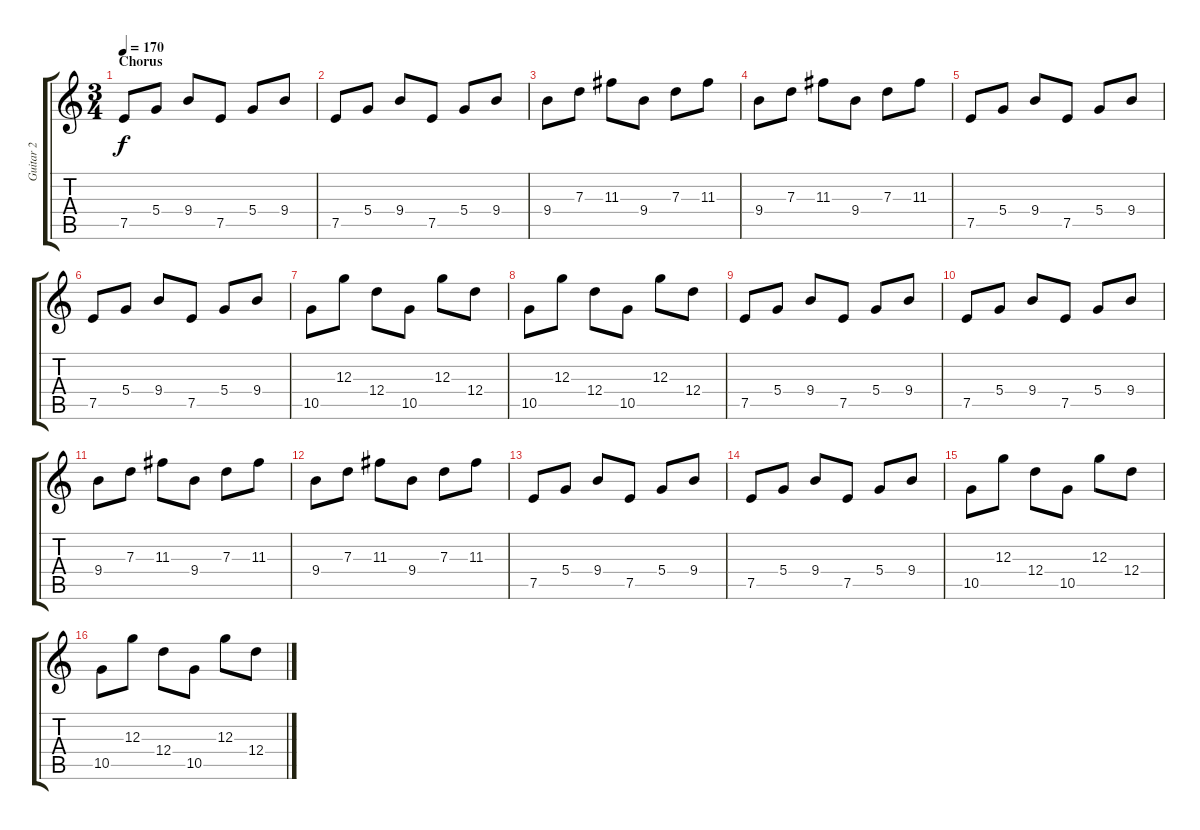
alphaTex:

\track ("Guitar 2" "Guitar 2") {instrument overdrivenguitar}
\staff {score tabs}
\tuning (E4 B3 G3 D3 A2 E2) {hide}
\ts (3 4)
\section ("" "Chorus")
\tempo 170
\clef g2
\ks c
7.5.8{dy f} 5.4.8 9.4.8 7.5.8 5.4.8 9.4.8 |
7.5.8 5.4.8 9.4.8 7.5.8 5.4.8 9.4.8 |
9.4.8 7.3.8 11.3.8 9.4.8 7.3.8 11.3.8 |
9.4.8 7.3.8 11.3.8 9.4.8 7.3.8 11.3.8 |
7.5.8 5.4.8 9.4.8 7.5.8 5.4.8 9.4.8 |
7.5.8 5.4.8 9.4.8 7.5.8 5.4.8 9.4.8 |
10.5.8 12.3.8 12.4.8 10.5.8 12.3.8 12.4.8 |
10.5.8 12.3.8 12.4.8 10.5.8 12.3.8 12.4.8 |
7.5.8 5.4.8 9.4.8 7.5.8 5.4.8 9.4.8 |
7.5.8 5.4.8 9.4.8 7.5.8 5.4.8 9.4.8 |
9.4.8 7.3.8 11.3.8 9.4.8 7.3.8 11.3.8 |
9.4.8 7.3.8 11.3.8 9.4.8 7.3.8 11.3.8 |
7.5.8 5.4.8 9.4.8 7.5.8 5.4.8 9.4.8 |
7.5.8 5.4.8 9.4.8 7.5.8 5.4.8 9.4.8 |
10.5.8 12.3.8 12.4.8 10.5.8 12.3.8 12.4.8 |
10.5.8 12.3.8 12.4.8 10.5.8 12.3.8 12.4.8
